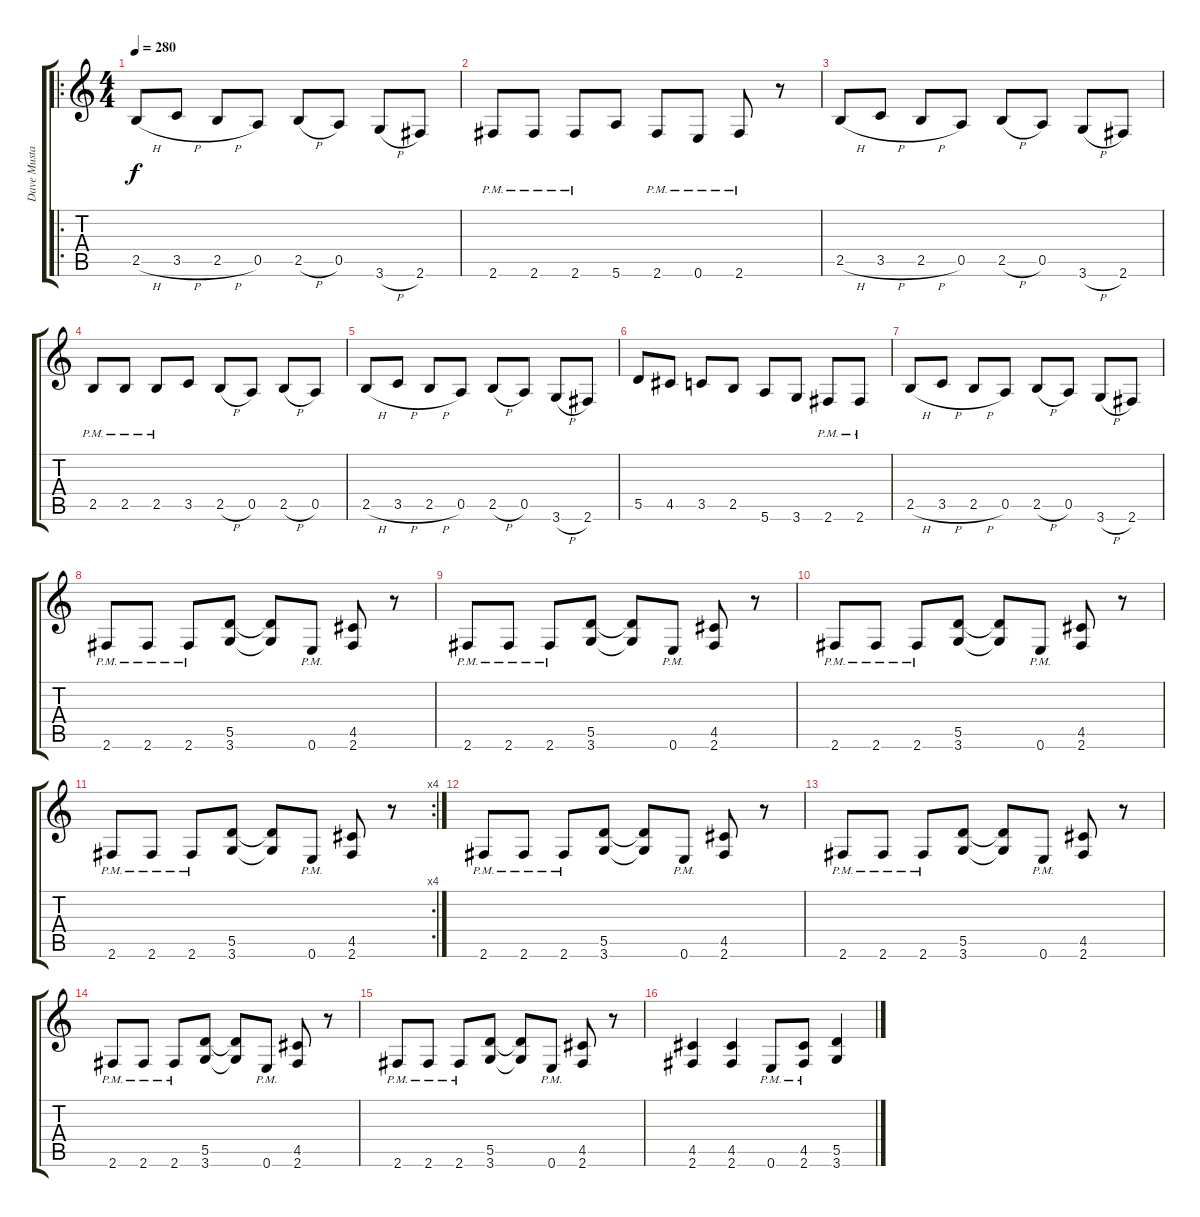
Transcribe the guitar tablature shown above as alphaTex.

\track ("Dave Mustaine" "Dave Musta") {instrument distortionguitar}
\staff {score tabs}
\tuning (E4 B3 G3 D3 A2 E2) {hide}
\ro
\ts (4 4)
\tempo 280
\clef g2
\ks c
2.5{h}.8{dy f} 3.5{h}.8 2.5{h}.8 0.5.8 2.5{h}.8 0.5.8 3.6{h}.8 2.6.8 |
2.6{pm}.8 2.6{pm}.8 2.6{pm}.8 5.6.8 2.6{pm}.8 0.6{pm}.8 2.6{pm}.8 r.8 |
2.5{h}.8 3.5{h}.8 2.5{h}.8 0.5.8 2.5{h}.8 0.5.8 3.6{h}.8 2.6.8 |
2.5{pm}.8 2.5{pm}.8 2.5{pm}.8 3.5.8 2.5{h}.8 0.5.8 2.5{h}.8 0.5.8 |
2.5{h}.8 3.5{h}.8 2.5{h}.8 0.5.8 2.5{h}.8 0.5.8 3.6{h}.8 2.6.8 |
5.5.8 4.5.8 3.5.8 2.5.8 5.6.8 3.6.8 2.6{pm}.8 2.6{pm}.8 |
2.5{h}.8 3.5{h}.8 2.5{h}.8 0.5.8 2.5{h}.8 0.5.8 3.6{h}.8 2.6.8 |
2.6{pm}.8 2.6{pm}.8 2.6{pm}.8 (5.5 3.6).8 (5.5{t} 3.6{t}).8 0.6{pm}.8 (4.5 2.6).8 r.8 |
2.6{pm}.8 2.6{pm}.8 2.6{pm}.8 (5.5 3.6).8 (5.5{t} 3.6{t}).8 0.6{pm}.8 (4.5 2.6).8 r.8 |
2.6{pm}.8 2.6{pm}.8 2.6{pm}.8 (5.5 3.6).8 (5.5{t} 3.6{t}).8 0.6{pm}.8 (4.5 2.6).8 r.8 |
\rc 4
2.6{pm}.8 2.6{pm}.8 2.6{pm}.8 (5.5 3.6).8 (5.5{t} 3.6{t}).8 0.6{pm}.8 (4.5 2.6).8 r.8 |
2.6{pm}.8 2.6{pm}.8 2.6{pm}.8 (5.5 3.6).8 (5.5{t} 3.6{t}).8 0.6{pm}.8 (4.5 2.6).8 r.8 |
2.6{pm}.8 2.6{pm}.8 2.6{pm}.8 (5.5 3.6).8 (5.5{t} 3.6{t}).8 0.6{pm}.8 (4.5 2.6).8 r.8 |
2.6{pm}.8 2.6{pm}.8 2.6{pm}.8 (5.5 3.6).8 (5.5{t} 3.6{t}).8 0.6{pm}.8 (4.5 2.6).8 r.8 |
2.6{pm}.8 2.6{pm}.8 2.6{pm}.8 (5.5 3.6).8 (5.5{t} 3.6{t}).8 0.6{pm}.8 (4.5 2.6).8 r.8 |
(4.5 2.6).4 (4.5 2.6).4 0.6{pm}.8 (4.5 2.6{pm}).8 (5.5 3.6).4
